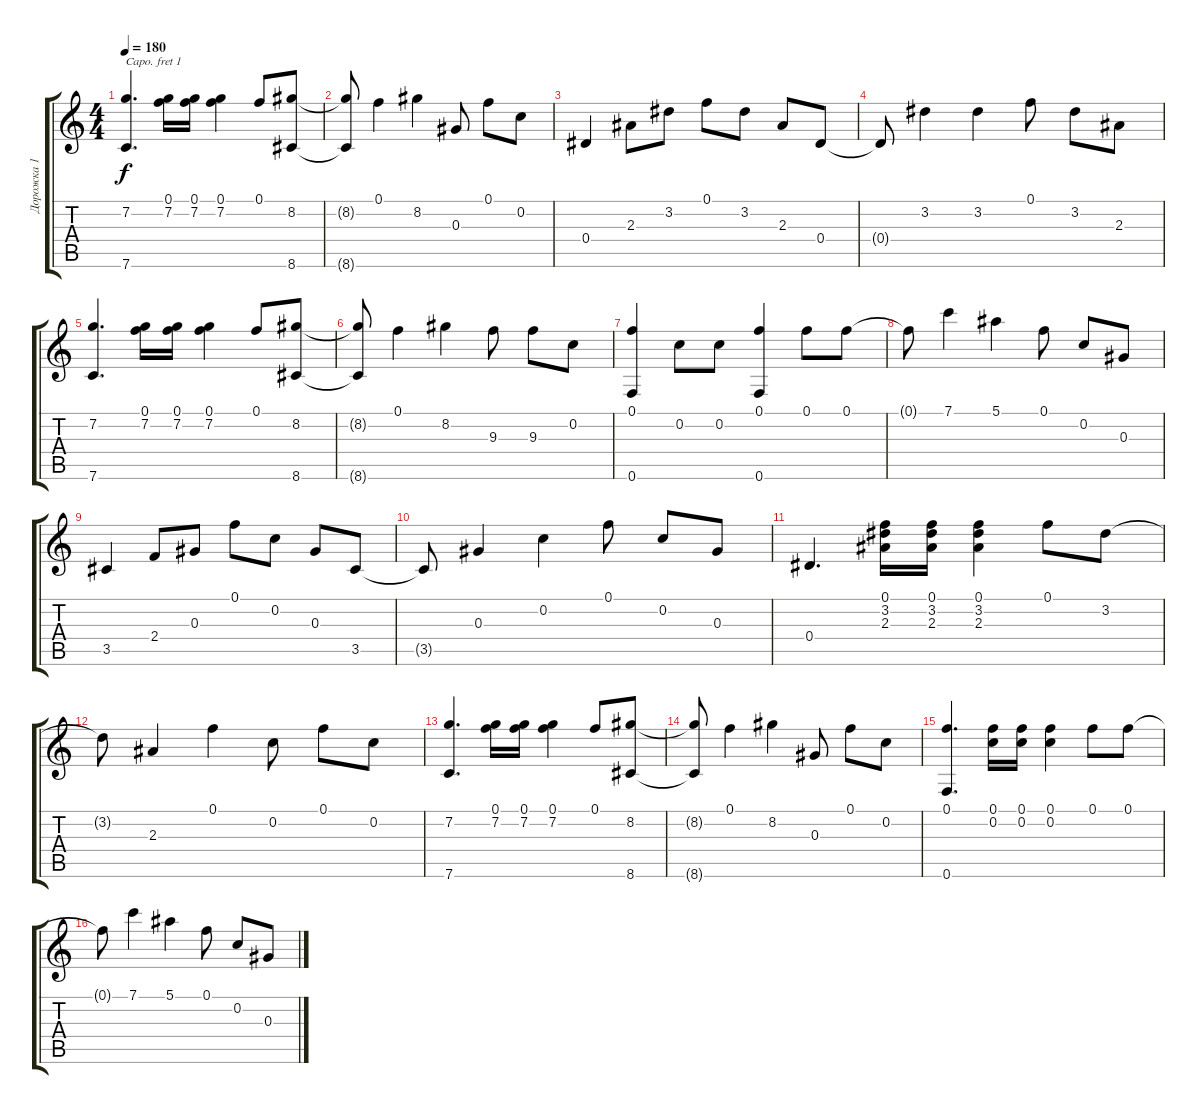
\track ("Дорожка 1" "Дорожка 1") {instrument acousticguitarsteel}
\staff {score tabs}
\capo 1
\tuning (E4 B3 G3 D3 A2 E2) {hide}
\ts (4 4)
\tempo 180
\clef g2
\ks c
(7.2 7.6).4{d dy f} (0.1 7.2).16 (0.1 7.2).16 (0.1 7.2).4 0.1.8 (8.2 8.6).8 |
(8.2{t} 8.6{t}).8 0.1.4 8.2.4 0.3.8 0.1.8 0.2.8 |
0.4.4 2.3.8 3.2.8 0.1.8 3.2.8 2.3.8 0.4.8 |
0.4{t}.8 3.2.4 3.2.4 0.1.8 3.2.8 2.3.8 |
(7.2 7.6).4{d} (0.1 7.2).16 (0.1 7.2).16 (0.1 7.2).4 0.1.8 (8.2 8.6).8 |
(8.2{t} 8.6{t}).8 0.1.4 8.2.4 9.3.8 9.3.8 0.2.8 |
(0.1 0.6).4 0.2.8 0.2.8 (0.1 0.6).4 0.1.8 0.1.8 |
0.1{t}.8 7.1.4 5.1.4 0.1.8 0.2.8 0.3.8 |
3.5.4 2.4.8 0.3.8 0.1.8 0.2.8 0.3.8 3.5.8 |
3.5{t}.8 0.3.4 0.2.4 0.1.8 0.2.8 0.3.8 |
0.4.4{d} (0.1 3.2 2.3).16 (0.1 3.2 2.3).16 (0.1 3.2 2.3).4 0.1.8 3.2.8 |
3.2{t}.8 2.3.4 0.1.4 0.2.8 0.1.8 0.2.8 |
(7.2 7.6).4{d} (0.1 7.2).16 (0.1 7.2).16 (0.1 7.2).4 0.1.8 (8.2 8.6).8 |
(8.2{t} 8.6{t}).8 0.1.4 8.2.4 0.3.8 0.1.8 0.2.8 |
(0.1 0.6).4{d} (0.1 0.2).16 (0.1 0.2).16 (0.1 0.2).4 0.1.8 0.1.8 |
0.1{t}.8 7.1.4 5.1.4 0.1.8 0.2.8 0.3.8
